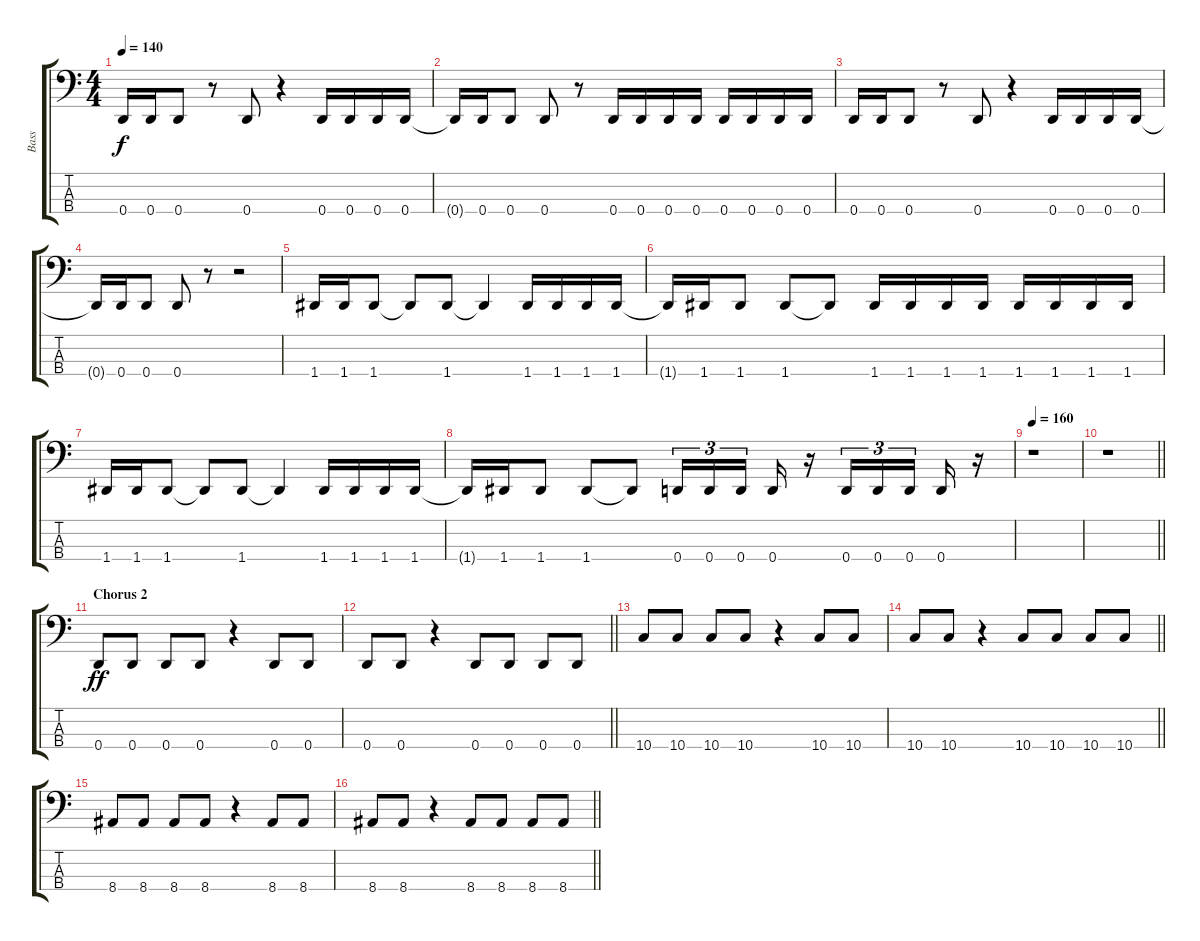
\track ("Bass" "Bass") {instrument electricbasspick}
\staff {score tabs}
\tuning (G2 D2 A1 D1) {hide}
\ts (4 4)
\tempo 140
\clef f4
\ks c
0.4.16{dy f} 0.4.16 0.4.8 r.8 0.4.8 r.4 0.4.16 0.4.16 0.4.16 0.4.16 |
0.4{t}.16 0.4.16 0.4.8 0.4.8 r.8 0.4.16 0.4.16 0.4.16 0.4.16 0.4.16 0.4.16 0.4.16 0.4.16 |
0.4.16 0.4.16 0.4.8 r.8 0.4.8 r.4 0.4.16 0.4.16 0.4.16 0.4.16 |
0.4{t}.16 0.4.16 0.4.8 0.4.8 r.8 r.2 |
1.4.16 1.4.16 1.4.8 1.4{t}.8 1.4.8 1.4{t}.4 1.4.16 1.4.16 1.4.16 1.4.16 |
1.4{t}.16 1.4.16 1.4.8 1.4.8 1.4{t}.8 1.4.16 1.4.16 1.4.16 1.4.16 1.4.16 1.4.16 1.4.16 1.4.16 |
1.4.16 1.4.16 1.4.8 1.4{t}.8 1.4.8 1.4{t}.4 1.4.16 1.4.16 1.4.16 1.4.16 |
1.4{t}.16 1.4.16 1.4.8 1.4.8 1.4{t}.8 0.4.16{tu (3 2)} 0.4.16{tu (3 2)} 0.4.16{tu (3 2) beam splitsecondary} 0.4.16 r.16 0.4.16{tu (3 2)} 0.4.16{tu (3 2)} 0.4.16{tu (3 2) beam splitsecondary} 0.4.16 r.16 |
\tempo 160
r.1 |
\barLineRight lightlight
r.1 |
\section ("" "Chorus 2")
0.4.8{dy ff} 0.4.8 0.4.8 0.4.8 r.4 0.4.8 0.4.8 |
\barLineRight lightlight
0.4.8 0.4.8 r.4 0.4.8 0.4.8 0.4.8 0.4.8 |
10.4.8 10.4.8 10.4.8 10.4.8 r.4 10.4.8 10.4.8 |
\barLineRight lightlight
10.4.8 10.4.8 r.4 10.4.8 10.4.8 10.4.8 10.4.8 |
8.4.8 8.4.8 8.4.8 8.4.8 r.4 8.4.8 8.4.8 |
\barLineRight lightlight
8.4.8 8.4.8 r.4 8.4.8 8.4.8 8.4.8 8.4.8
